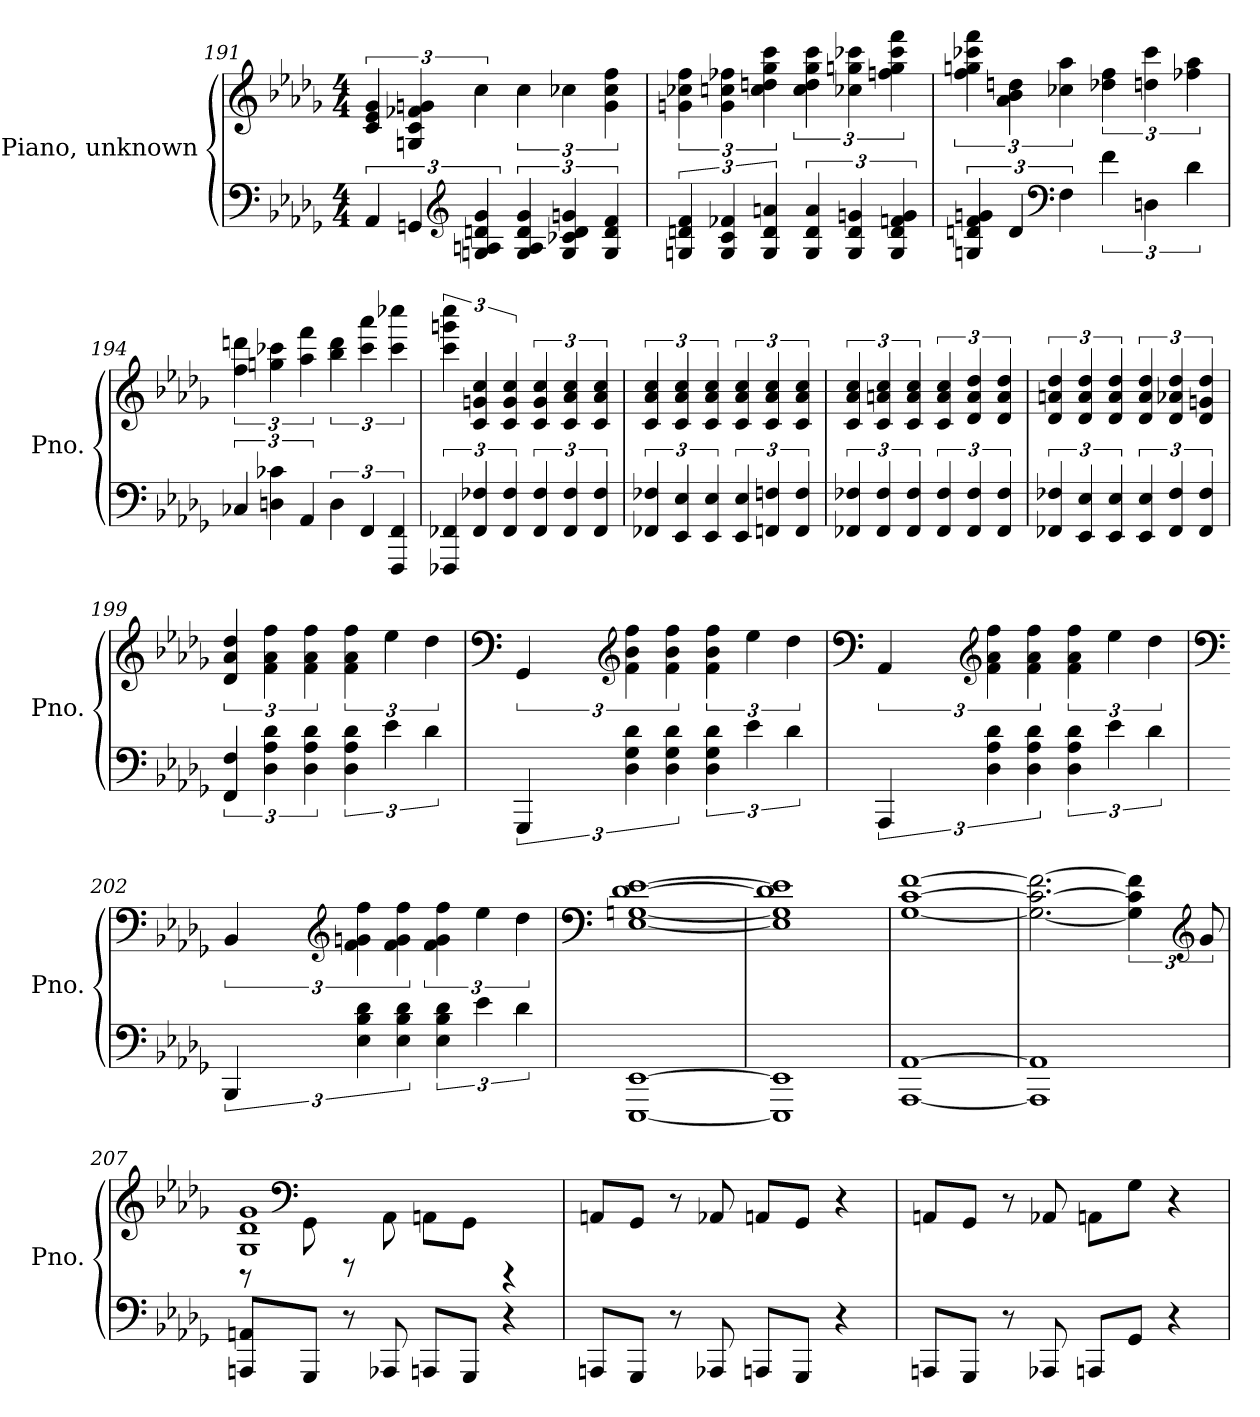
**kern	**kern
*part1	*part1
*staff2	*staff1
*I"Piano, unknown	*
*I'Pno.	*
!!LO:LB:g=z
*clefF4	*clefG2
*k[b-e-a-d-g-]	*k[b-e-a-d-g-]
*M4/4	*M4/4
=191	=191
6AA-/	6c/ 6e-/ 6g-/
6GGn/	6Gn/ 6c/ 6f-X/ 6gn/
*clefG2	*
6Gn/ 6An/ 6dn/ 6g-/	6cc\
6G/ 6A/ 6d/ 6g-/	6cc\
6G/ 6c-X/ 6d/ 6gn/	6cc-X\
6G/ 6d/ 6f/	6g\ 6cc-\ 6ff\
=192	=192
6Gn/ 6dn/ 6f/	6gn\ 6cc-X\ 6ff\
6G/ 6c/ 6f-X/	6g\ 6ccn\ 6ff-X\
6G/ 6d/ 6an/	6cc\ 6ddn\ 6gg-\ 6ccc\
6G/ 6d/ 6a/	6cc\ 6dd\ 6gg-\ 6ccc\
6G/ 6d/ 6gn/	6cc-X\ 6ggn\ 6ccc-X\
6G/ 6d/ 6fn/ 6g/	6ffn\ 6gg\ 6ccc-\ 6fff\
=193	=193
6Gn/ 6dn/ 6f/ 6gn/	6ff\ 6ggn\ 6ccc-X\ 6fff\
6d/	6a-\ 6b-\ 6ddn\
*clefF4	*
6F\	6cc-X\ 6aa-\
6f\	6dd-X\ 6ff\
6Dn\	6ddn\ 6ccc-\
6d\	6ff-X\ 6aa-\
!!LO:LB:g=z
=194	=194
6C-X/	6ff\ 6dddn\
6Dn\ 6c-X\	6ggn\ 6ccc-X\
6AA-/	6aa-\ 6fff\
6D\	6bb-\ 6ddd\
6FF/	6ccc-\ 6aaa-\
6FFF/ 6FF/	6ccc-\ 6cccc-X\
=195	=195
6FFF-X/ 6FF-X/	6ccc\ 6gggn\ 6cccc\
6FF-/ 6F-X/	6c/ 6gn/ 6cc/
6FF-/ 6F-/	6c/ 6g/ 6cc/
6FF-/ 6F-/	6c/ 6g/ 6cc/
6FF-/ 6F-/	6c/ 6a-/ 6cc/
6FF-/ 6F-/	6c/ 6a-/ 6cc/
=196	=196
6FF-X/ 6F-X/	6c/ 6a-/ 6cc/
6EE-/ 6E-/	6c/ 6a-/ 6cc/
6EE-/ 6E-/	6c/ 6a-/ 6cc/
6EE-/ 6E-/	6c/ 6a-/ 6cc/
6FFn/ 6Fn/	6c/ 6a-/ 6cc/
6FF/ 6F/	6c/ 6a-/ 6cc/
=197	=197
6FF-X/ 6F-X/	6c/ 6a-/ 6cc/
6FF-/ 6F-/	6c/ 6an/ 6cc/
6FF-/ 6F-/	6c/ 6a/ 6cc/
6FF-/ 6F-/	6c/ 6a/ 6cc/
6FF-/ 6F-/	6d-/ 6a/ 6dd-/
6FF-/ 6F-/	6d-/ 6a/ 6dd-/
!!LO:LB:g=z
=198	=198
6FF-X/ 6F-X/	6d-/ 6an/ 6dd-/
6EE-/ 6E-/	6d-/ 6a/ 6dd-/
6EE-/ 6E-/	6d-/ 6a/ 6dd-/
6EE-/ 6E-/	6d-/ 6a/ 6dd-/
6FF-/ 6F-/	6d-/ 6a-X/ 6dd-/
6FF-/ 6F-/	6d-/ 6gn/ 6dd-/
=199	=199
6FF/ 6F/	6d-/ 6a-/ 6dd-/
6D-\ 6A-\ 6d-\	6f\ 6a-\ 6ff\
6D-\ 6A-\ 6d-\	6f\ 6a-\ 6ff\
6D-\ 6A-\ 6d-\	6f\ 6a-\ 6ff\
6e-\	6ee-\
6d-\	6dd-\
=200	=200
*	*clefF4
6GGG-/	6GG-/
*	*clefG2
6D-\ 6G-\ 6d-\	6f\ 6b-\ 6ff\
6D-\ 6G-\ 6d-\	6f\ 6b-\ 6ff\
6D-\ 6G-\ 6d-\	6f\ 6b-\ 6ff\
6e-\	6ee-\
6d-\	6dd-\
=201	=201
*	*clefF4
6AAA-/	6AA-/
*	*clefG2
6D-\ 6A-\ 6d-\	6f\ 6a-\ 6ff\
6D-\ 6A-\ 6d-\	6f\ 6a-\ 6ff\
6D-\ 6A-\ 6d-\	6f\ 6a-\ 6ff\
6e-\	6ee-\
6d-\	6dd-\
!!LO:LB:g=z
=202	=202
*	*clefF4
6BBB-/	6BB-/
*	*clefG2
6E-\ 6B-\ 6d-\	6f\ 6gn\ 6ff\
6E-\ 6B-\ 6d-\	6f\ 6g\ 6ff\
6E-\ 6B-\ 6d-\	6f\ 6g\ 6ff\
6e-\	6ee-\
6d-\	6dd-\
=203	=203
*	*clefF4
[1EEE- [1EE-	[1E- [1Gn [1d- [1e-
=204	=204
1EEE-] 1EE-]	1E-] 1G] 1d-] 1e-]
=205	=205
[1AAA- [1AA-	[1G- [1c [1f
=206	=206
1AAA-] 1AA-]	2.G-\_ 2.c\_ 2.f\_
.	6G-\] 6c\] 6f\]
*	*clefG2
.	12g-/
=207	=207
*	*^
8AAAn/ 8AAn/L	1G- 1d- 1g-	8r
*	*clefF4	*
8GGG-/J	.	8GG-\
8r	.	8r
8AAA-X/	.	8AA-\
8AAAn/L	.	8AAn\L
8GGG-/J	.	8GG-\J
4r	.	4r
*	*v	*v
!!LO:LB:g=z
=208	=208
8AAAn/L	8AAn/L
8GGG-/J	8GG-/J
8r	8r
8AAA-X/	8AA-X/
8AAAn/L	8AAn/L
8GGG-/J	8GG-/J
4r	4r
=209	=209
8AAAn/L	8AAn/L
8GGG-/J	8GG-/J
8r	8r
8AAA-X/	8AA-X/
8AAAn/L	8AAn\L
8GG-/J	8G-\J
4r	4r
=	=
*-	*-
